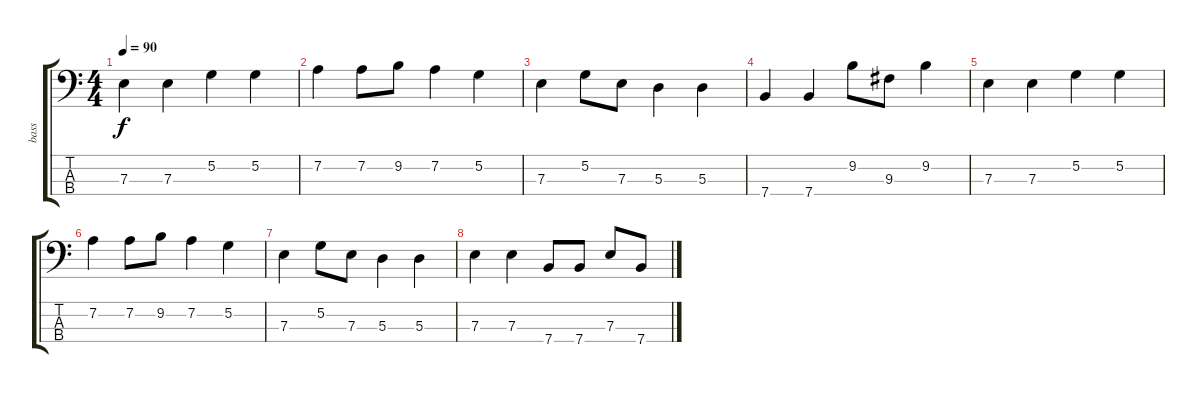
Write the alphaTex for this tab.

\track ("bass" "bass") {instrument electricbassfinger}
\staff {score tabs}
\tuning (G2 D2 A1 E1) {hide}
\ts (4 4)
\tempo 90
\clef f4
\ks c
7.3.4{dy f} 7.3.4 5.2.4 5.2.4 |
7.2.4 7.2.8 9.2.8 7.2.4 5.2.4 |
7.3.4 5.2.8 7.3.8 5.3.4 5.3.4 |
7.4.4 7.4.4 9.2.8 9.3.8 9.2.4 |
7.3.4 7.3.4 5.2.4 5.2.4 |
7.2.4 7.2.8 9.2.8 7.2.4 5.2.4 |
7.3.4 5.2.8 7.3.8 5.3.4 5.3.4 |
7.3.4 7.3.4 7.4.8 7.4.8 7.3.8 7.4.8
